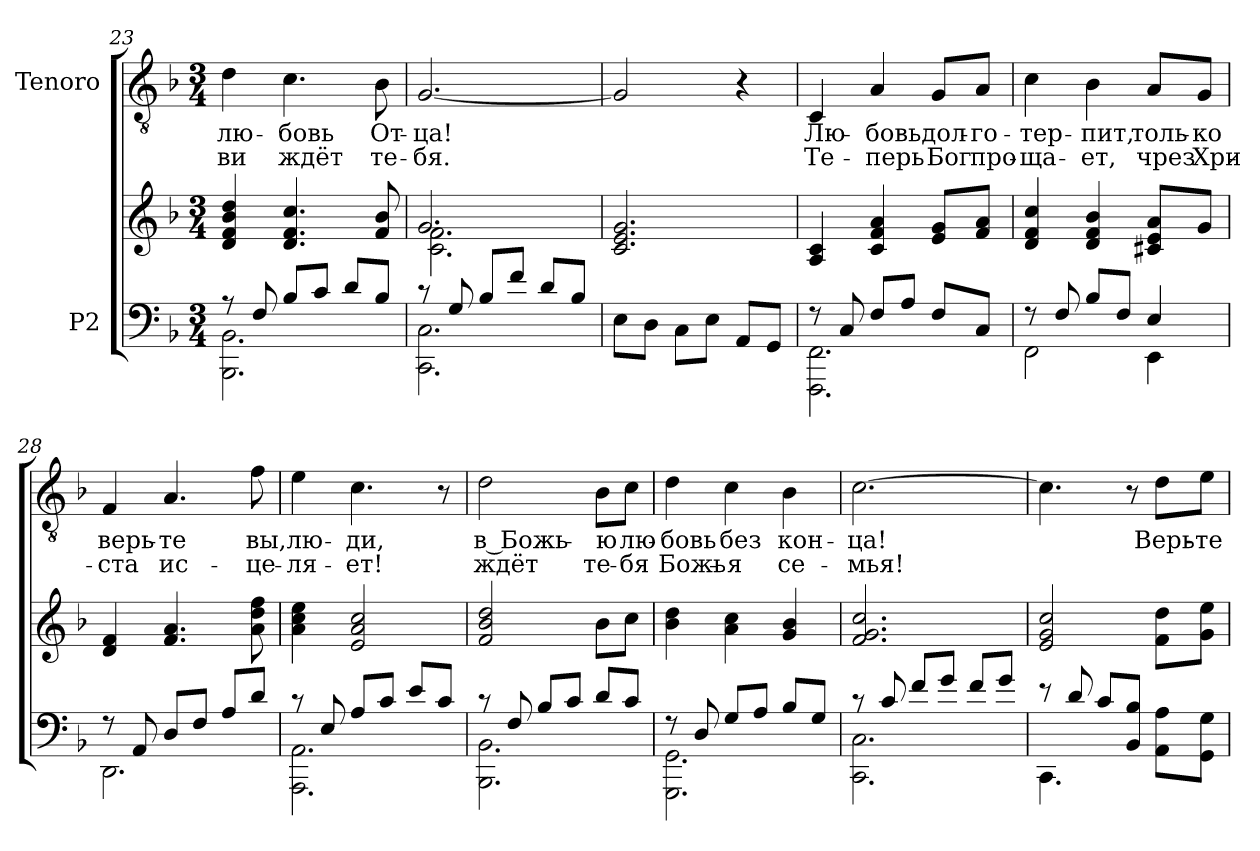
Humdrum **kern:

**kern	**kern	**kern	**text	**text
*part2	*part2	*part1	*part1	*part1
*staff3	*staff2	*staff1	*staff1	*staff1
*I"P2	*	*I"Tenoro	*	*
*clefF4	*clefG2	*clefGv2	*	*
*	*	*ITrd7c12	*	*
*k[b-]	*k[b-]	*k[b-]	*	*
*F:	*F:	*F:	*	*
*M3/4	*M3/4	*M3/4	*	*
=23	=23	=23	=23	=23
*^	*	*	*	*
!	!	!	!	!LO:LY:b:color=#000000	!LO:LY:b:color=#000000
8r	2.BBB-i\ 2.BB-i	4di/ 4fi 4b-i 4ddi	4Di\	лю-	-ви
8Fi/	.	.	.	.	.
!	!	!	!	!LO:LY:b:color=#000000	!LO:LY:b:color=#000000
8B-i/L	.	4.di/ 4.fi 4.cci	4.Ci\	-бовь	ждёт
8ci/J	.	.	.	.	.
8di/L	.	.	.	.	.
!	!	!	!	!LO:LY:b:color=#000000	!LO:LY:b:color=#000000
8B-i/J	.	8fi/ 8b-i	8BB-i\	От-	те-
=24	=24	=24	=24	=24	=24
*	*	*^	*	*	*
!	!	!	!	!	!LO:LY:b:color=#000000	!LO:LY:b:color=#000000
8r	2.CCi\ 2.Ci	2.gi/	2.ci\ 2.fi	[<2.GGi/	-ца!	-бя.
8Gi/	.	.	.	.	.	.
8B-i/L	.	.	.	.	.	.
8fi/J	.	.	.	.	.	.
8di/L	.	.	.	.	.	.
8B-i/J	.	.	.	.	.	.
*v	*v	*	*	*	*	*
*	*v	*v	*	*	*
=25	=25	=25	=25	=25
8Ei\L	2.ci/ 2.ei 2.gi	2GGi/]	.	.
8Di\J	.	.	.	.
8Ci\L	.	.	.	.
8Ei\J	.	.	.	.
8AAi/L	.	4r	.	.
8GGi/J	.	.	.	.
!!LO:LB:g=z
=26	=26	=26	=26	=26
*^	*	*	*	*
!	!	!	!	!LO:LY:b:color=#000000	!LO:LY:b:color=#000000
8r	2.FFFi\ 2.FFi	4Ai/ 4ci	4CCi/	Лю-	Те-
8Ci/	.	.	.	.	.
!	!	!	!	!LO:LY:b:color=#000000	!LO:LY:b:color=#000000
8Fi/L	.	4ci/ 4fi 4ai	4AAi/	-бовь	-перь
8Ai/J	.	.	.	.	.
!	!	!	!	!LO:LY:b:color=#000000	!LO:LY:b:color=#000000
8Fi/L	.	8ei/ 8giL	8GGi/L	дол-	Бог
!	!	!	!	!LO:LY:b:color=#000000	!LO:LY:b:color=#000000
8Ci/J	.	8fi/ 8aiJ	8AAi/J	-го-	про-
=27	=27	=27	=27	=27	=27
!	!	!	!	!LO:LY:b:color=#000000	!LO:LY:b:color=#000000
8r	2FFi\	4di/ 4fi 4cci	4Ci\	-тер-	-ща-
8Fi/	.	.	.	.	.
!	!	!	!	!LO:LY:b:color=#000000	!LO:LY:b:color=#000000
8B-i/L	.	4di/ 4fi 4b-i	4BB-i\	-пит,	-ет,
8Fi/J	.	.	.	.	.
!	!	!	!	!LO:LY:b:color=#000000	!LO:LY:b:color=#000000
4Ei/	4EEi\	8c#Xi/ 8ei 8aiL	8AAi/L	толь-	чрез
!	!	!	!	!LO:LY:b:color=#000000	!LO:LY:b:color=#000000
.	.	8gi/J	8GGi/J	-ко	Хри-
=28	=28	=28	=28	=28	=28
!	!	!	!	!LO:LY:b:color=#000000	!LO:LY:b:color=#000000
8r	2.DDi\	4di/ 4fi	4FFi/	верь-	-ста
8AAi/	.	.	.	.	.
!	!	!	!	!LO:LY:b:color=#000000	!LO:LY:b:color=#000000
8Di/L	.	4.fi/ 4.ai	4.AAi/	-те	ис-
8Fi/J	.	.	.	.	.
8Ai/L	.	.	.	.	.
!	!	!	!	!LO:LY:b:color=#000000	!LO:LY:b:color=#000000
8di/J	.	8ai\ 8ddi 8ffi	8Fi\	вы,	-це-
=29	=29	=29	=29	=29	=29
!	!	!	!	!LO:LY:b:color=#000000	!LO:LY:b:color=#000000
8r	2.AAAi\ 2.AAi	4ai\ 4cci 4eei	4Ei\	лю-	-ля-
8Ei/	.	.	.	.	.
!	!	!	!	!LO:LY:b:color=#000000	!LO:LY:b:color=#000000
8Ai/L	.	2ei/ 2ai 2cci	4.Ci\	-ди,	-ет!
8ci/J	.	.	.	.	.
8ei/L	.	.	.	.	.
8ci/J	.	.	8r	.	.
=30	=30	=30	=30	=30	=30
!	!	!	!	!LO:LY:b:color=#000000	!LO:LY:b:color=#000000
8r	2.BBB-i\ 2.BB-i	2fi/ 2b-i 2ddi	2Di\	в Божь-	ждёт
8Fi/	.	.	.	.	.
8B-i/L	.	.	.	.	.
8ci/J	.	.	.	.	.
!	!	!	!	!LO:LY:b:color=#000000	!LO:LY:b:color=#000000
8di/L	.	8b-i\L	8BB-i\L	-ю	те-
!	!	!	!	!LO:LY:b:color=#000000	!LO:LY:b:color=#000000
8ci/J	.	8cci\J	8Ci\J	лю-	-бя
!!LO:LB:g=z
=31	=31	=31	=31	=31	=31
!	!	!	!	!LO:LY:b:color=#000000	!LO:LY:b:color=#000000
8r	2.GGGi\ 2.GGi	4b-i\ 4ddi	4Di\	-бовь	Божь-
8Di/	.	.	.	.	.
!	!	!	!	!LO:LY:b:color=#000000	!LO:LY:b:color=#000000
8Gi/L	.	4ai\ 4cci	4Ci\	без	-я
8Ai/J	.	.	.	.	.
!	!	!	!	!LO:LY:b:color=#000000	!LO:LY:b:color=#000000
8B-i/L	.	4gi/ 4b-i	4BB-i\	кон-	се-
8Gi/J	.	.	.	.	.
=32	=32	=32	=32	=32	=32
!	!	!	!	!LO:LY:b:color=#000000	!LO:LY:b:color=#000000
8r	2.CCi\ 2.Ci	2.fi/ 2.gi 2.cci	[>2.Ci\	-ца!	-мья!
8ci/	.	.	.	.	.
8fi/L	.	.	.	.	.
8gi/J	.	.	.	.	.
8fi/L	.	.	.	.	.
8gi/J	.	.	.	.	.
=33	=33	=33	=33	=33	=33
8r	4.CCi\	2ei/ 2gi 2cci	4.Ci\]	.	.
8di/	.	.	.	.	.
8ci/L	.	.	.	.	.
8BB-i/ 8B-iJ	4.ryy	.	8r	.	.
!	!	!	!	!LO:LY:b:color=#000000	!
8AAi\ 8AiL	.	8fi\ 8ddiL	8Di\L	Верь-	.
!	!	!	!	!LO:LY:b:color=#000000	!
8GGi\ 8GiJ	.	8gi\ 8eeiJ	8Ei\J	-те	.
*v	*v	*	*	*	*
=	=	=	=	=
*-	*-	*-	*-	*-
